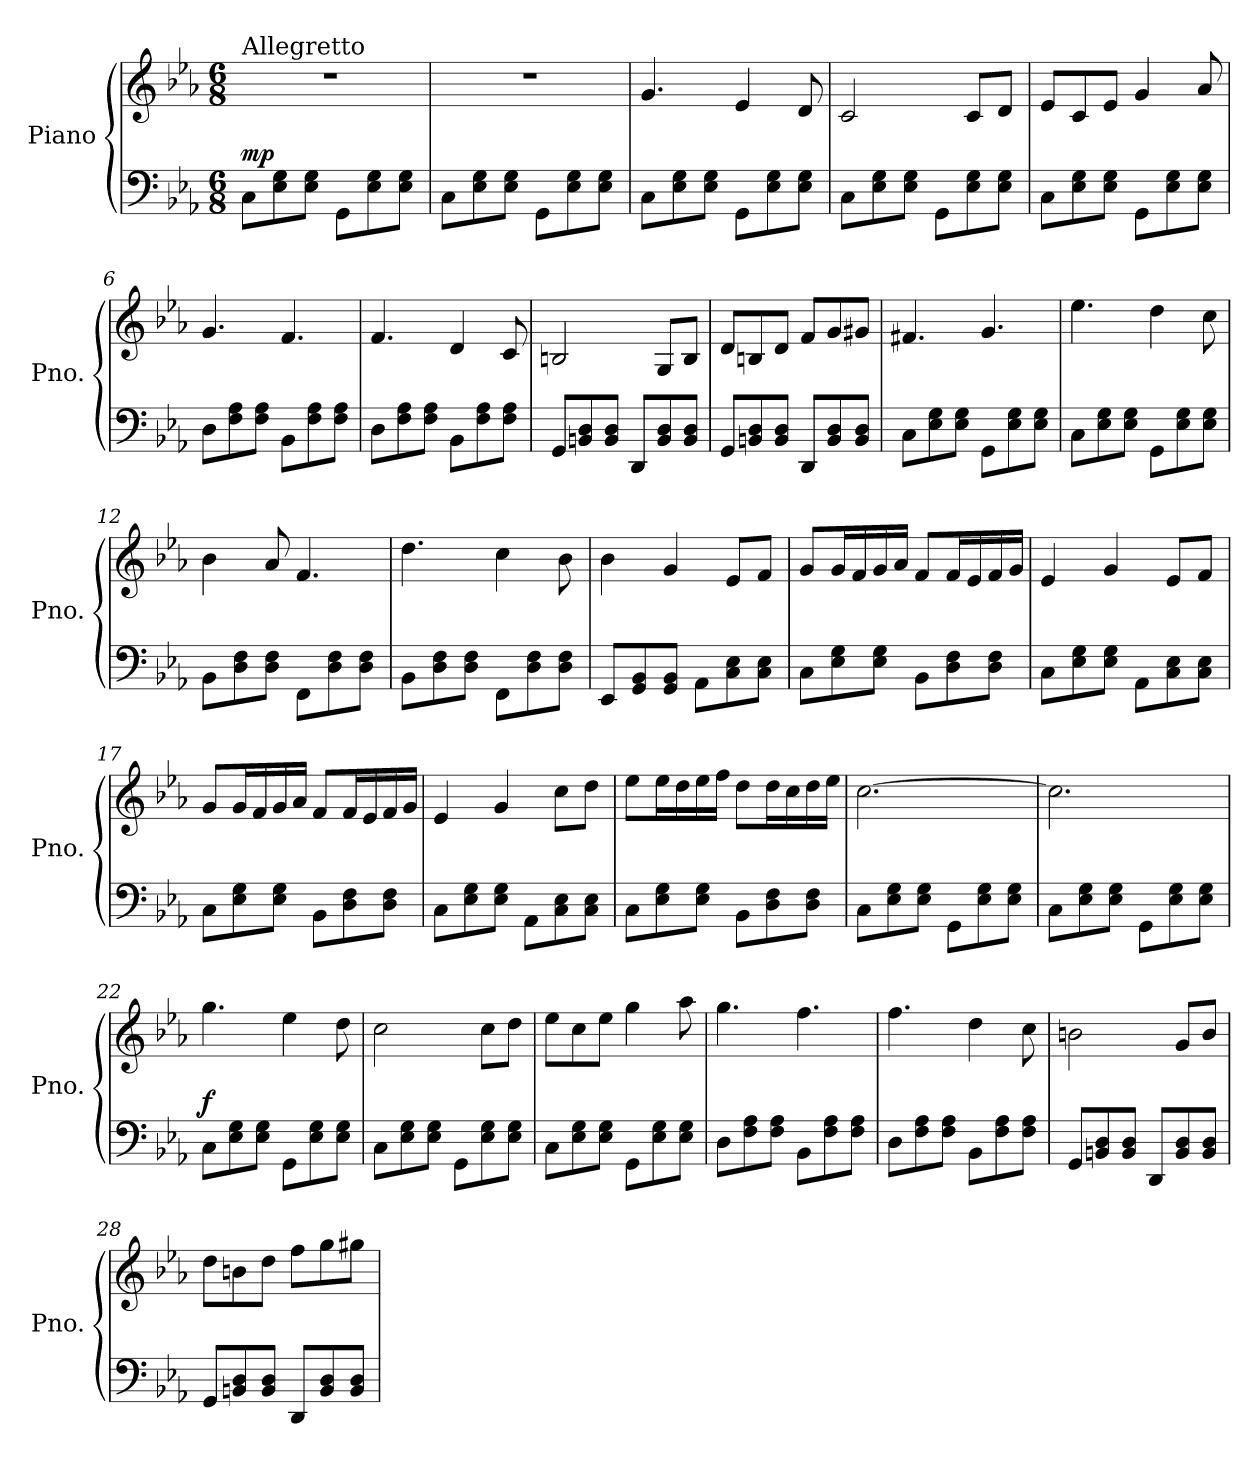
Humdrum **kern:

**kern	**kern	**dynam
*part1	*part1	*part1
*staff2	*staff1	*staff1/2
*I"Piano	*	*
*I'Pno.	*	*
*clefF4	*clefG2	*
*k[b-e-a-]	*k[b-e-a-]	*
*E-:	*E-:	*
*M6/8	*M6/8	*
*MM203	*MM203	*
=1	=1	=1
!	!LO:TX:a:t=Allegretto	!
!	!	!LO:DY:a=2
8C\L	2.r	mp
8E-\ 8G\	.	.
8E-\ 8G\J	.	.
8GG\L	.	.
8E-\ 8G\	.	.
8E-\ 8G\J	.	.
=2	=2	=2
8C\L	2.r	.
8E-\ 8G\	.	.
8E-\ 8G\J	.	.
8GG\L	.	.
8E-\ 8G\	.	.
8E-\ 8G\J	.	.
=3	=3	=3
8C\L	4.g/	.
8E-\ 8G\	.	.
8E-\ 8G\J	.	.
8GG\L	4e-/	.
8E-\ 8G\	.	.
8E-\ 8G\J	8d/	.
=4	=4	=4
8C\L	2c/	.
8E-\ 8G\	.	.
8E-\ 8G\J	.	.
8GG\L	.	.
8E-\ 8G\	8c/L	.
8E-\ 8G\J	8d/J	.
=5	=5	=5
8C\L	8e-/L	.
8E-\ 8G\	8c/	.
8E-\ 8G\J	8e-/J	.
8GG\L	4g/	.
8E-\ 8G\	.	.
8E-\ 8G\J	8a-/	.
!!LO:LB:g=z
=6	=6	=6
8D\L	4.g/	.
8F\ 8A-\	.	.
8F\ 8A-\J	.	.
8BB-\L	4.f/	.
8F\ 8A-\	.	.
8F\ 8A-\J	.	.
=7	=7	=7
8D\L	4.f/	.
8F\ 8A-\	.	.
8F\ 8A-\J	.	.
8BB-\L	4d/	.
8F\ 8A-\	.	.
8F\ 8A-\J	8c/	.
=8	=8	=8
8GG/L	2Bn/	.
8BBn/ 8D/	.	.
8BB/ 8D/J	.	.
8DD/L	.	.
8BB/ 8D/	8G/L	.
8BB/ 8D/J	8B/J	.
=9	=9	=9
8GG/L	8d/L	.
8BBn/ 8D/	8Bn/	.
8BB/ 8D/J	8d/J	.
8DD/L	8f/L	.
8BB/ 8D/	8g/	.
8BB/ 8D/J	8g#X/J	.
=10	=10	=10
8C\L	4.f#X/	.
8E-\ 8G\	.	.
8E-\ 8G\J	.	.
8GG\L	4.g/	.
8E-\ 8G\	.	.
8E-\ 8G\J	.	.
!!LO:LB:g=z
=11	=11	=11
8C\L	4.ee-\	.
8E-\ 8G\	.	.
8E-\ 8G\J	.	.
8GG\L	4dd\	.
8E-\ 8G\	.	.
8E-\ 8G\J	8cc\	.
=12	=12	=12
8BB-\L	4b-\	.
8D\ 8F\	.	.
8D\ 8F\J	8a-/	.
8FF\L	4.f/	.
8D\ 8F\	.	.
8D\ 8F\J	.	.
=13	=13	=13
8BB-\L	4.dd\	.
8D\ 8F\	.	.
8D\ 8F\J	.	.
8FF\L	4cc\	.
8D\ 8F\	.	.
8D\ 8F\J	8b-\	.
=14	=14	=14
8EE-/L	4b-\	.
8GG/ 8BB-/	.	.
8GG/ 8BB-/J	4g/	.
8AA-\L	.	.
8C\ 8E-\	8e-/L	.
8C\ 8E-\J	8f/J	.
=15	=15	=15
8C\L	8g/L	.
8E-\ 8G\	16g/L	.
.	16f/	.
8E-\ 8G\J	16g/	.
.	16a-/JJ	.
8BB-\L	8f/L	.
8D\ 8F\	16f/L	.
.	16e-/	.
8D\ 8F\J	16f/	.
.	16g/JJ	.
!!LO:LB:g=z
=16	=16	=16
8C\L	4e-/	.
8E-\ 8G\	.	.
8E-\ 8G\J	4g/	.
8AA-\L	.	.
8C\ 8E-\	8e-/L	.
8C\ 8E-\J	8f/J	.
=17	=17	=17
8C\L	8g/L	.
8E-\ 8G\	16g/L	.
.	16f/	.
8E-\ 8G\J	16g/	.
.	16a-/JJ	.
8BB-\L	8f/L	.
8D\ 8F\	16f/L	.
.	16e-/	.
8D\ 8F\J	16f/	.
.	16g/JJ	.
=18	=18	=18
8C\L	4e-/	.
8E-\ 8G\	.	.
8E-\ 8G\J	4g/	.
8AA-\L	.	.
8C\ 8E-\	8cc\L	.
8C\ 8E-\J	8dd\J	.
=19	=19	=19
8C\L	8ee-\L	.
8E-\ 8G\	16ee-\L	.
.	16dd\	.
8E-\ 8G\J	16ee-\	.
.	16ff\JJ	.
8BB-\L	8dd\L	.
8D\ 8F\	16dd\L	.
.	16cc\	.
8D\ 8F\J	16dd\	.
.	16ee-\JJ	.
=20	=20	=20
8C\L	[2.cc\	.
8E-\ 8G\	.	.
8E-\ 8G\J	.	.
8GG\L	.	.
8E-\ 8G\	.	.
8E-\ 8G\J	.	.
!!LO:LB:g=z
=21	=21	=21
8C\L	2.cc\]	.
8E-\ 8G\	.	.
8E-\ 8G\J	.	.
8GG\L	.	.
8E-\ 8G\	.	.
8E-\ 8G\J	.	.
=22	=22	=22
!	!	!LO:DY:a=2
8C\L	4.gg\	f
8E-\ 8G\	.	.
8E-\ 8G\J	.	.
8GG\L	4ee-\	.
8E-\ 8G\	.	.
8E-\ 8G\J	8dd\	.
=23	=23	=23
8C\L	2cc\	.
8E-\ 8G\	.	.
8E-\ 8G\J	.	.
8GG\L	.	.
8E-\ 8G\	8cc\L	.
8E-\ 8G\J	8dd\J	.
=24	=24	=24
8C\L	8ee-\L	.
8E-\ 8G\	8cc\	.
8E-\ 8G\J	8ee-\J	.
8GG\L	4gg\	.
8E-\ 8G\	.	.
8E-\ 8G\J	8aa-\	.
=25	=25	=25
8D\L	4.gg\	.
8F\ 8A-\	.	.
8F\ 8A-\J	.	.
8BB-\L	4.ff\	.
8F\ 8A-\	.	.
8F\ 8A-\J	.	.
=26	=26	=26
8D\L	4.ff\	.
8F\ 8A-\	.	.
8F\ 8A-\J	.	.
8BB-\L	4dd\	.
8F\ 8A-\	.	.
8F\ 8A-\J	8cc\	.
!!LO:PB:g=z
=27	=27	=27
8GG/L	2bn\	.
8BBn/ 8D/	.	.
8BB/ 8D/J	.	.
8DD/L	.	.
8BB/ 8D/	8g/L	.
8BB/ 8D/J	8b/J	.
=28	=28	=28
8GG/L	8dd\L	.
8BBn/ 8D/	8bn\	.
8BB/ 8D/J	8dd\J	.
8DD/L	8ff\L	.
8BB/ 8D/	8gg\	.
8BB/ 8D/J	8gg#X\J	.
=	=	=
*-	*-	*-
